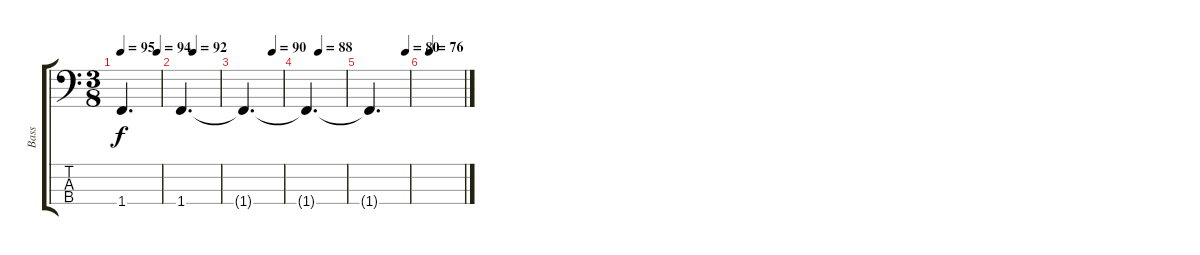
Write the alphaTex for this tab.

\track ("Bass" "Bass") {instrument electricbassfinger}
\staff {score tabs}
\tuning (G2 D2 A1 E1) {hide}
\ts (3 8)
\tempo 95
\tempo (94 0.9166666666666666)
\clef f4
\ks c
1.4{t}.4{d dy f} |
\tempo (92 0.3333333333333333)
1.4.4{d} |
\tempo (90 0.75)
1.4{t}.4{d} |
\tempo (88 0.3333333333333333)
1.4{t}.4{d} |
\tempo (80 0.9166666666666666)
1.4{t}.4{d} |
\tempo (76 0.16666666666666666)
